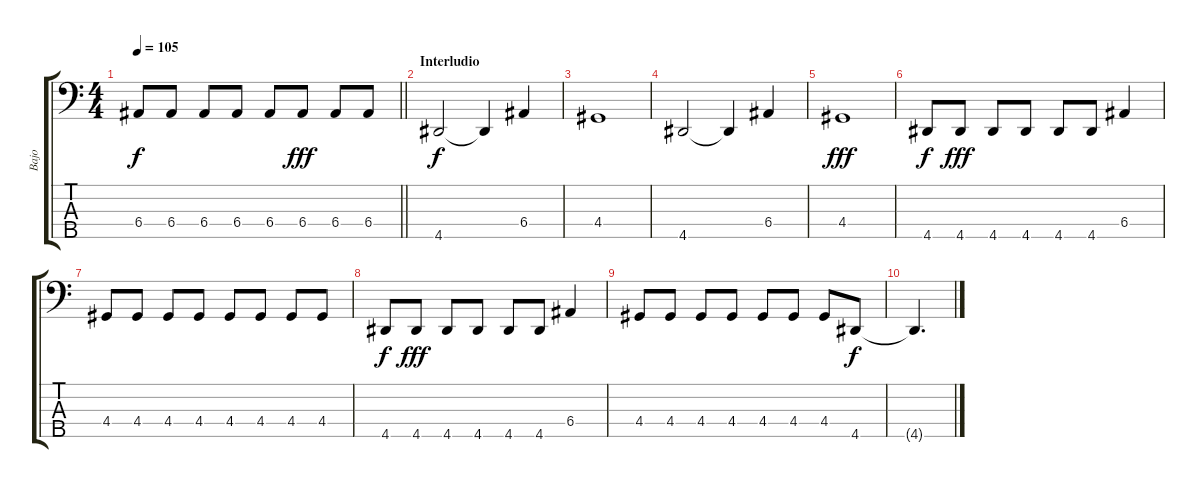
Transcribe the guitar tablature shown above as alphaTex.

\track ("Bajo" "Bajo") {instrument electricbassfinger}
\staff {score tabs}
\tuning (G2 D2 A1 E1 B0) {hide}
\ts (4 4)
\tempo 105
\clef f4
\barLineRight lightlight
\ks c
6.4.8{dy f} 6.4.8 6.4.8 6.4.8 6.4.8 6.4.8{dy fff} 6.4.8 6.4.8 |
\section ("" "Interludio")
4.5.2{dy f} 4.5{t}.4 6.4.4 |
4.4.1 |
4.5.2 4.5{t}.4 6.4.4 |
4.4.1{dy fff} |
4.5.8{dy f} 4.5.8{dy fff} 4.5.8 4.5.8 4.5.8 4.5.8 6.4.4 |
4.4.8 4.4.8 4.4.8 4.4.8 4.4.8 4.4.8 4.4.8 4.4.8 |
4.5.8{dy f} 4.5.8{dy fff} 4.5.8 4.5.8 4.5.8 4.5.8 6.4.4 |
4.4.8 4.4.8 4.4.8 4.4.8 4.4.8 4.4.8 4.4.8 4.5.8{dy f} |
4.5{t}.4{d}
